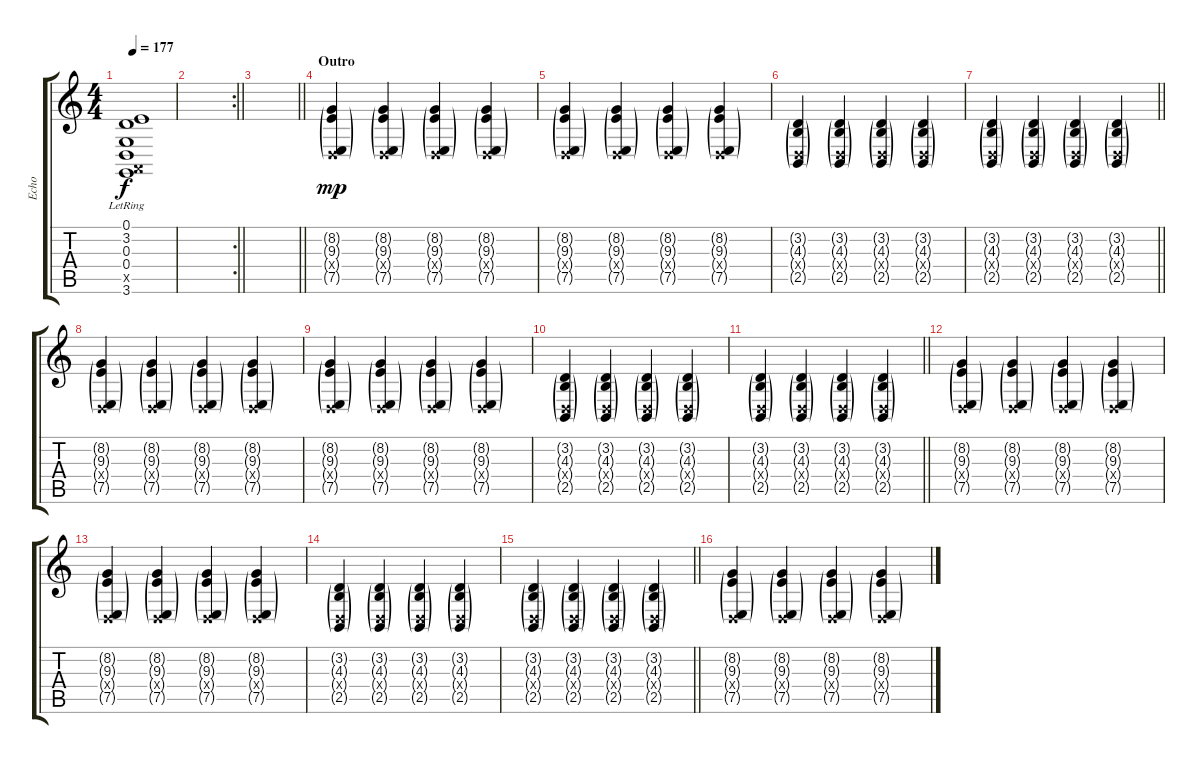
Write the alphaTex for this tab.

\track ("Echo" "Echo") {instrument pad5bowed}
\staff {score tabs}
\tuning (E4 B3 G3 D3 A2 E2) {hide}
\ts (4 4)
\tempo 177
\clef g2
\ks c
(0.1{lr} 3.2{lr} 0.3{lr} 0.4{lr} 0.5{x} 3.6{lr}).1{dy f} |
\rc 2
\barLineRight lightlight
|
\barLineRight lightlight
|
\section ("" "Outro")
(8.2{g} 9.3{g} 0.4{g x} 7.5{g}).4{dy mp} (8.2{g} 9.3{g} 0.4{g x} 7.5{g}).4 (8.2{g} 9.3{g} 0.4{g x} 7.5{g}).4 (8.2{g} 9.3{g} 0.4{g x} 7.5{g}).4 |
(8.2{g} 9.3{g} 0.4{g x} 7.5{g}).4 (8.2{g} 9.3{g} 0.4{g x} 7.5{g}).4 (8.2{g} 9.3{g} 0.4{g x} 7.5{g}).4 (8.2{g} 9.3{g} 0.4{g x} 7.5{g}).4 |
(3.2{g} 4.3{g} 0.4{g x} 2.5{g}).4 (3.2{g} 4.3{g} 0.4{g x} 2.5{g}).4 (3.2{g} 4.3{g} 0.4{g x} 2.5{g}).4 (3.2{g} 4.3{g} 0.4{g x} 2.5{g}).4 |
\barLineRight lightlight
(3.2{g} 4.3{g} 0.4{g x} 2.5{g}).4 (3.2{g} 4.3{g} 0.4{g x} 2.5{g}).4 (3.2{g} 4.3{g} 0.4{g x} 2.5{g}).4 (3.2{g} 4.3{g} 0.4{g x} 2.5{g}).4 |
(8.2{g} 9.3{g} 0.4{g x} 7.5{g}).4 (8.2{g} 9.3{g} 0.4{g x} 7.5{g}).4 (8.2{g} 9.3{g} 0.4{g x} 7.5{g}).4 (8.2{g} 9.3{g} 0.4{g x} 7.5{g}).4 |
(8.2{g} 9.3{g} 0.4{g x} 7.5{g}).4 (8.2{g} 9.3{g} 0.4{g x} 7.5{g}).4 (8.2{g} 9.3{g} 0.4{g x} 7.5{g}).4 (8.2{g} 9.3{g} 0.4{g x} 7.5{g}).4 |
(3.2{g} 4.3{g} 0.4{g x} 2.5{g}).4 (3.2{g} 4.3{g} 0.4{g x} 2.5{g}).4 (3.2{g} 4.3{g} 0.4{g x} 2.5{g}).4 (3.2{g} 4.3{g} 0.4{g x} 2.5{g}).4 |
\barLineRight lightlight
(3.2{g} 4.3{g} 0.4{g x} 2.5{g}).4 (3.2{g} 4.3{g} 0.4{g x} 2.5{g}).4 (3.2{g} 4.3{g} 0.4{g x} 2.5{g}).4 (3.2{g} 4.3{g} 0.4{g x} 2.5{g}).4 |
(8.2{g} 9.3{g} 0.4{g x} 7.5{g}).4 (8.2{g} 9.3{g} 0.4{g x} 7.5{g}).4 (8.2{g} 9.3{g} 0.4{g x} 7.5{g}).4 (8.2{g} 9.3{g} 0.4{g x} 7.5{g}).4 |
(8.2{g} 9.3{g} 0.4{g x} 7.5{g}).4 (8.2{g} 9.3{g} 0.4{g x} 7.5{g}).4 (8.2{g} 9.3{g} 0.4{g x} 7.5{g}).4 (8.2{g} 9.3{g} 0.4{g x} 7.5{g}).4 |
(3.2{g} 4.3{g} 0.4{g x} 2.5{g}).4 (3.2{g} 4.3{g} 0.4{g x} 2.5{g}).4 (3.2{g} 4.3{g} 0.4{g x} 2.5{g}).4 (3.2{g} 4.3{g} 0.4{g x} 2.5{g}).4 |
\barLineRight lightlight
(3.2{g} 4.3{g} 0.4{g x} 2.5{g}).4 (3.2{g} 4.3{g} 0.4{g x} 2.5{g}).4 (3.2{g} 4.3{g} 0.4{g x} 2.5{g}).4 (3.2{g} 4.3{g} 0.4{g x} 2.5{g}).4 |
(8.2{g} 9.3{g} 0.4{g x} 7.5{g}).4 (8.2{g} 9.3{g} 0.4{g x} 7.5{g}).4 (8.2{g} 9.3{g} 0.4{g x} 7.5{g}).4 (8.2{g} 9.3{g} 0.4{g x} 7.5{g}).4
